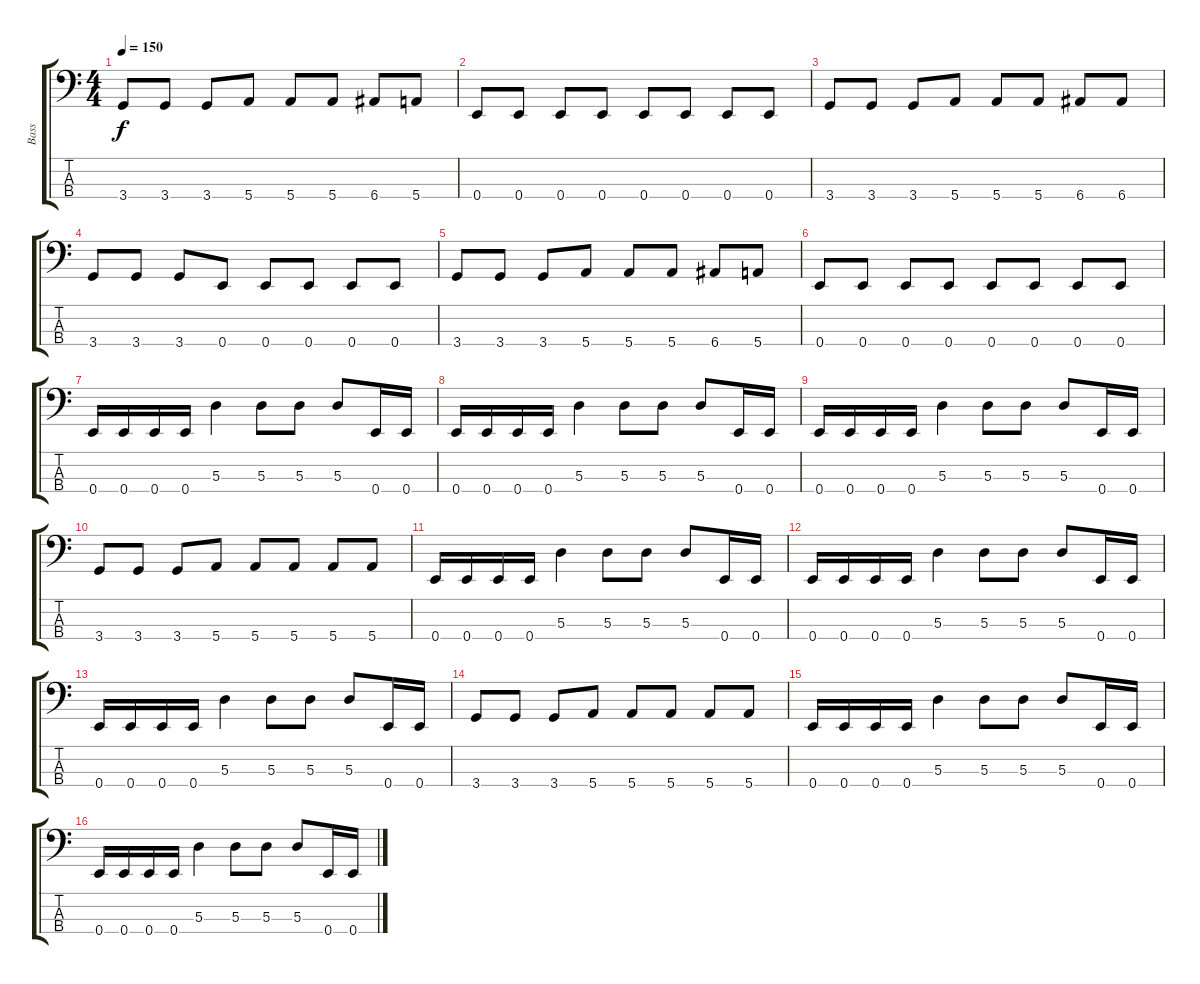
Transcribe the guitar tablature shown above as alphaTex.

\track ("Bass" "Bass") {instrument electricbassfinger}
\staff {score tabs}
\tuning (G2 D2 A1 E1) {hide}
\ts (4 4)
\tempo 150
\clef f4
\ks c
3.4.8{dy f} 3.4.8 3.4.8 5.4.8 5.4.8 5.4.8 6.4.8 5.4.8 |
0.4.8 0.4.8 0.4.8 0.4.8 0.4.8 0.4.8 0.4.8 0.4.8 |
3.4.8 3.4.8 3.4.8 5.4.8 5.4.8 5.4.8 6.4.8 6.4.8 |
3.4.8 3.4.8 3.4.8 0.4.8 0.4.8 0.4.8 0.4.8 0.4.8 |
3.4.8 3.4.8 3.4.8 5.4.8 5.4.8 5.4.8 6.4.8 5.4.8 |
0.4.8 0.4.8 0.4.8 0.4.8 0.4.8 0.4.8 0.4.8 0.4.8 |
0.4.16 0.4.16 0.4.16 0.4.16 5.3.4 5.3.8 5.3.8 5.3.8 0.4.16 0.4.16 |
0.4.16 0.4.16 0.4.16 0.4.16 5.3.4 5.3.8 5.3.8 5.3.8 0.4.16 0.4.16 |
0.4.16 0.4.16 0.4.16 0.4.16 5.3.4 5.3.8 5.3.8 5.3.8 0.4.16 0.4.16 |
3.4.8 3.4.8 3.4.8 5.4.8 5.4.8 5.4.8 5.4.8 5.4.8 |
0.4.16 0.4.16 0.4.16 0.4.16 5.3.4 5.3.8 5.3.8 5.3.8 0.4.16 0.4.16 |
0.4.16 0.4.16 0.4.16 0.4.16 5.3.4 5.3.8 5.3.8 5.3.8 0.4.16 0.4.16 |
0.4.16 0.4.16 0.4.16 0.4.16 5.3.4 5.3.8 5.3.8 5.3.8 0.4.16 0.4.16 |
3.4.8 3.4.8 3.4.8 5.4.8 5.4.8 5.4.8 5.4.8 5.4.8 |
0.4.16 0.4.16 0.4.16 0.4.16 5.3.4 5.3.8 5.3.8 5.3.8 0.4.16 0.4.16 |
0.4.16 0.4.16 0.4.16 0.4.16 5.3.4 5.3.8 5.3.8 5.3.8 0.4.16 0.4.16
